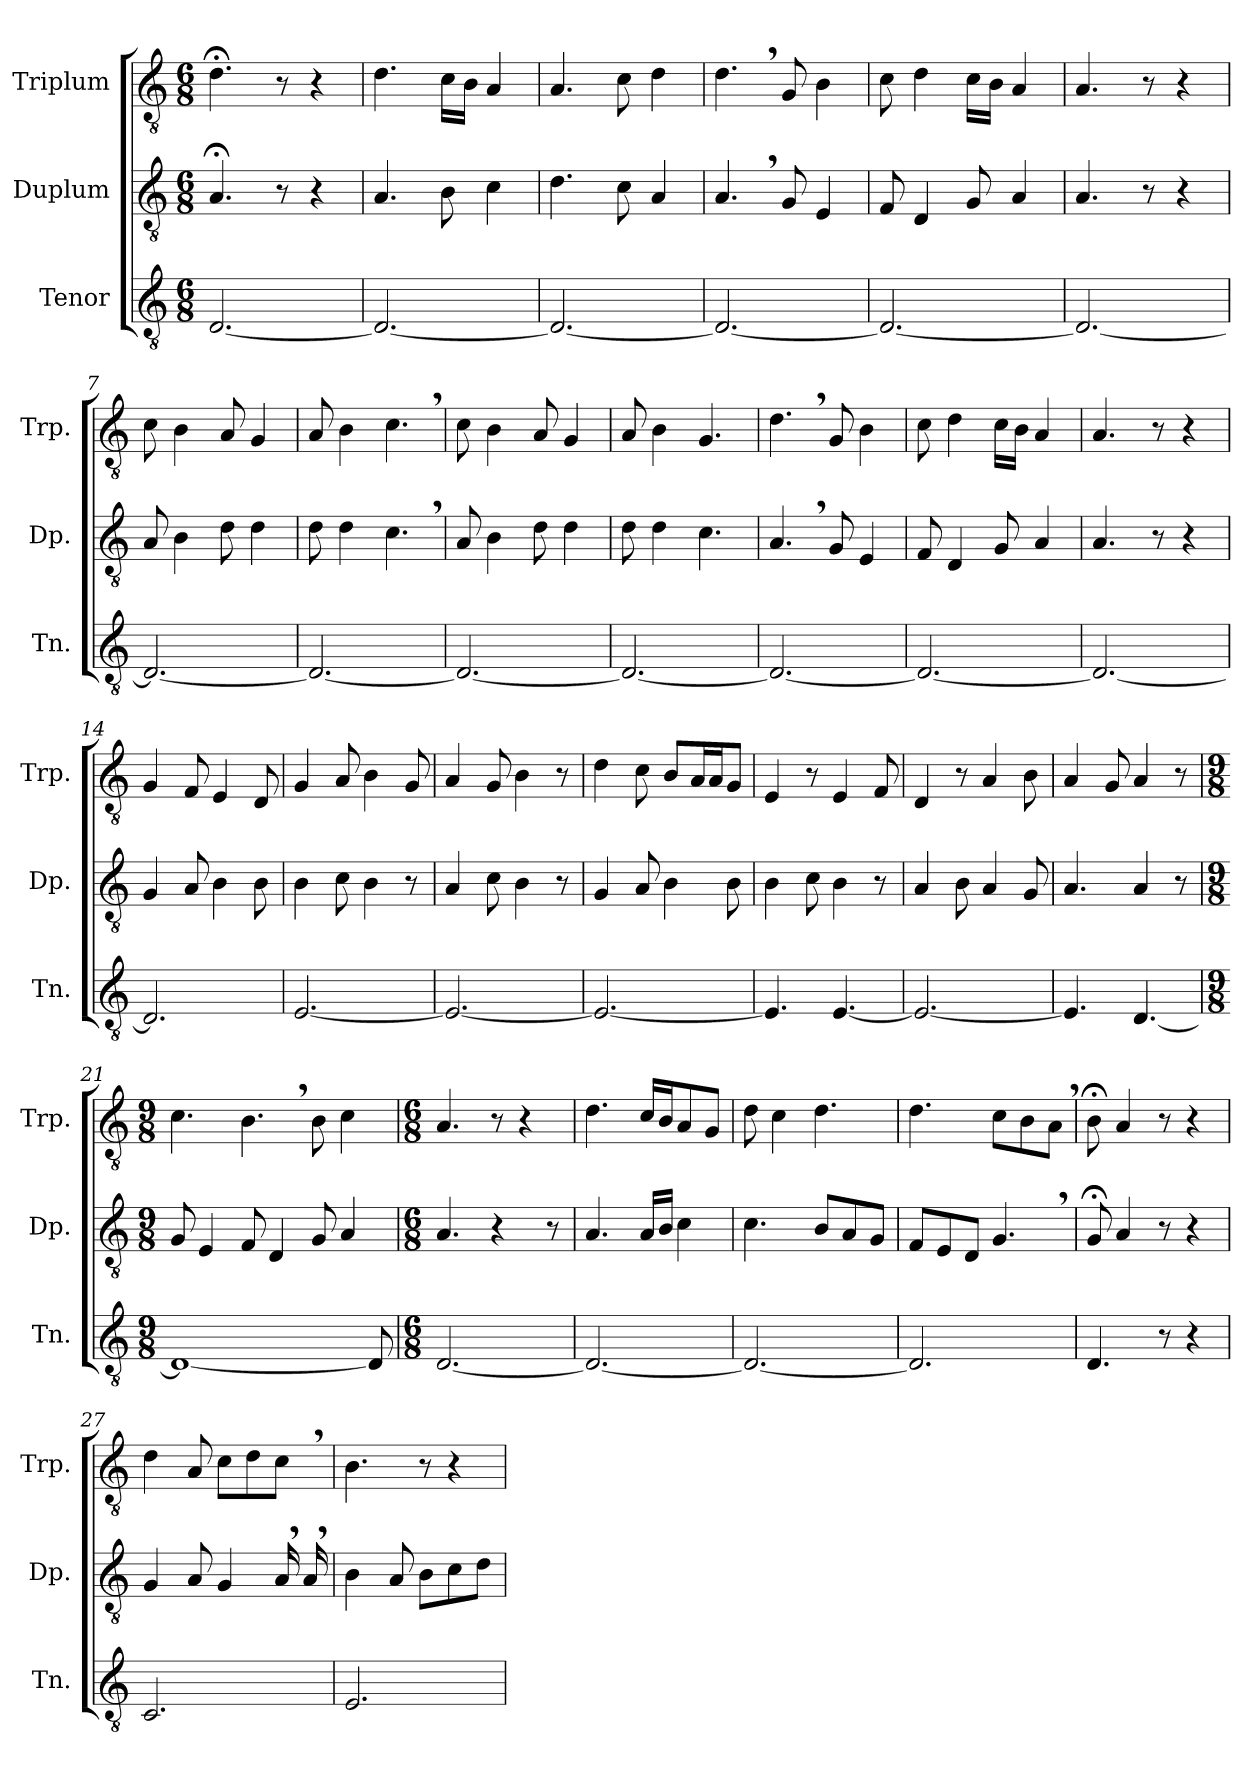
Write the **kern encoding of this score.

**kern	**kern	**kern
*part3	*part2	*part1
*staff3	*staff2	*staff1
*I"Tenor	*I"Duplum	*I"Triplum
*I'Tn.	*I'Dp.	*I'Trp.
*clefGv2	*clefGv2	*clefGv2
*k[]	*k[]	*k[]
*M6/8	*M6/8	*M6/8
=1	=1	=1
[2.D/	4.A;</	4.d;<\
.	8r	8r
.	4r	4r
=2	=2	=2
2.D/_	4.A/	4.d\
.	8B\	16c\LL
.	.	16B\JJ
.	4c\	4A/
=3	=3	=3
2.D/_	4.d\	4.A/
.	8c\	8c\
.	4A/	4d\
=4	=4	=4
2.D/_	4.A,/	4.d,\
.	8G/	8G/
.	4E/	4B\
=5	=5	=5
2.D/_	8F/	8c\
.	4D/	4d\
.	8G/	16c\LL
.	.	16B\JJ
.	4A/	4A/
=6	=6	=6
2.D/_	4.A/	4.A/
.	8r	8r
.	4r	4r
=7	=7	=7
2.D/_	8A/	8c\
.	4B\	4B\
.	8d\	8A/
.	4d\	4G/
=8	=8	=8
2.D/_	8d\	8A/
.	4d\	4B\
.	4.c,\	4.c,\
=9	=9	=9
2.D/_	8A/	8c\
.	4B\	4B\
.	8d\	8A/
.	4d\	4G/
!!LO:LB:g=z
=10	=10	=10
2.D/_	8d\	8A/
.	4d\	4B\
.	4.c\	4.G/
=11	=11	=11
2.D/_	4.A,/	4.d,\
.	8G/	8G/
.	4E/	4B\
=12	=12	=12
2.D/_	8F/	8c\
.	4D/	4d\
.	8G/	16c\LL
.	.	16B\JJ
.	4A/	4A/
=13	=13	=13
2.D/_	4.A/	4.A/
.	8r	8r
.	4r	4r
=14	=14	=14
2.D/]	4G/	4G/
.	8A/	8F/
.	4B\	4E/
.	8B\	8D/
=15	=15	=15
[2.E/	4B\	4G/
.	8c\	8A/
.	4B\	4B\
.	8r	8G/
=16	=16	=16
2.E/_	4A/	4A/
.	8c\	8G/
.	4B\	4B\
.	8r	8r
=17	=17	=17
2.E/_	4G/	4d\
.	8A/	8c\
.	4B\	8B/L
*	*	*tremolo
.	.	16A/
.	.	16A/
*	*	*Xtremolo
.	8B\	8G/J
=18	=18	=18
4.E/]	4B\	4E/
.	8c\	8r
[4.E/	4B\	4E/
.	8r	8F/
!!LO:LB:g=z
=19	=19	=19
2.E/_	4A/	4D/
.	8B\	8r
.	4A/	4A/
.	8G/	8B\
=20	=20	=20
4.E/]	4.A/	4A/
.	.	8G/
[4.D/	4A/	4A/
.	8r	8r
=21	=21	=21
*M9/8	*M9/8	*M9/8
1D_	8G/	4.c\
.	4E/	.
.	8F/	4.B,\
.	4D/	.
.	8G/	8B\
.	4A/	4c\
8D/]	.	.
=22	=22	=22
*M6/8	*M6/8	*M6/8
[2.D/	4.A/	4.A/
.	4r	8r
.	.	4r
.	8r	.
=23	=23	=23
2.D/_	4.A/	4.d\
.	16A/LL	16c/LL
.	16B/JJ	16B/J
.	4c\	8A/
.	.	8G/J
=24	=24	=24
2.D/_	4.c\	8d\
.	.	4c\
.	8B/L	4.d\
.	8A/	.
.	8G/J	.
=25	=25	=25
2.D/]	8F/L	4.d\
.	8E/	.
.	8D/J	.
.	4.G,/	8c\L
.	.	8B\
.	.	8A,\J
!!LO:PB:g=z
=26	=26	=26
4.D/	8G;</	8B;<\
.	4A/	4A/
8r	8r	8r
4r	4r	4r
=27	=27	=27
2.C/	4G/	4d\
.	8A/	8A/
.	4G/	8c\L
.	.	8d\
*	*tremolo	*
.	16A,/	8c,\J
.	16A,/	.
*	*Xtremolo	*
=28	=28	=28
2.E/	4B\	4.B\
.	8A/	.
.	8B\L	8r
.	8c\	4r
.	8d\J	.
=	=	=
*-	*-	*-
